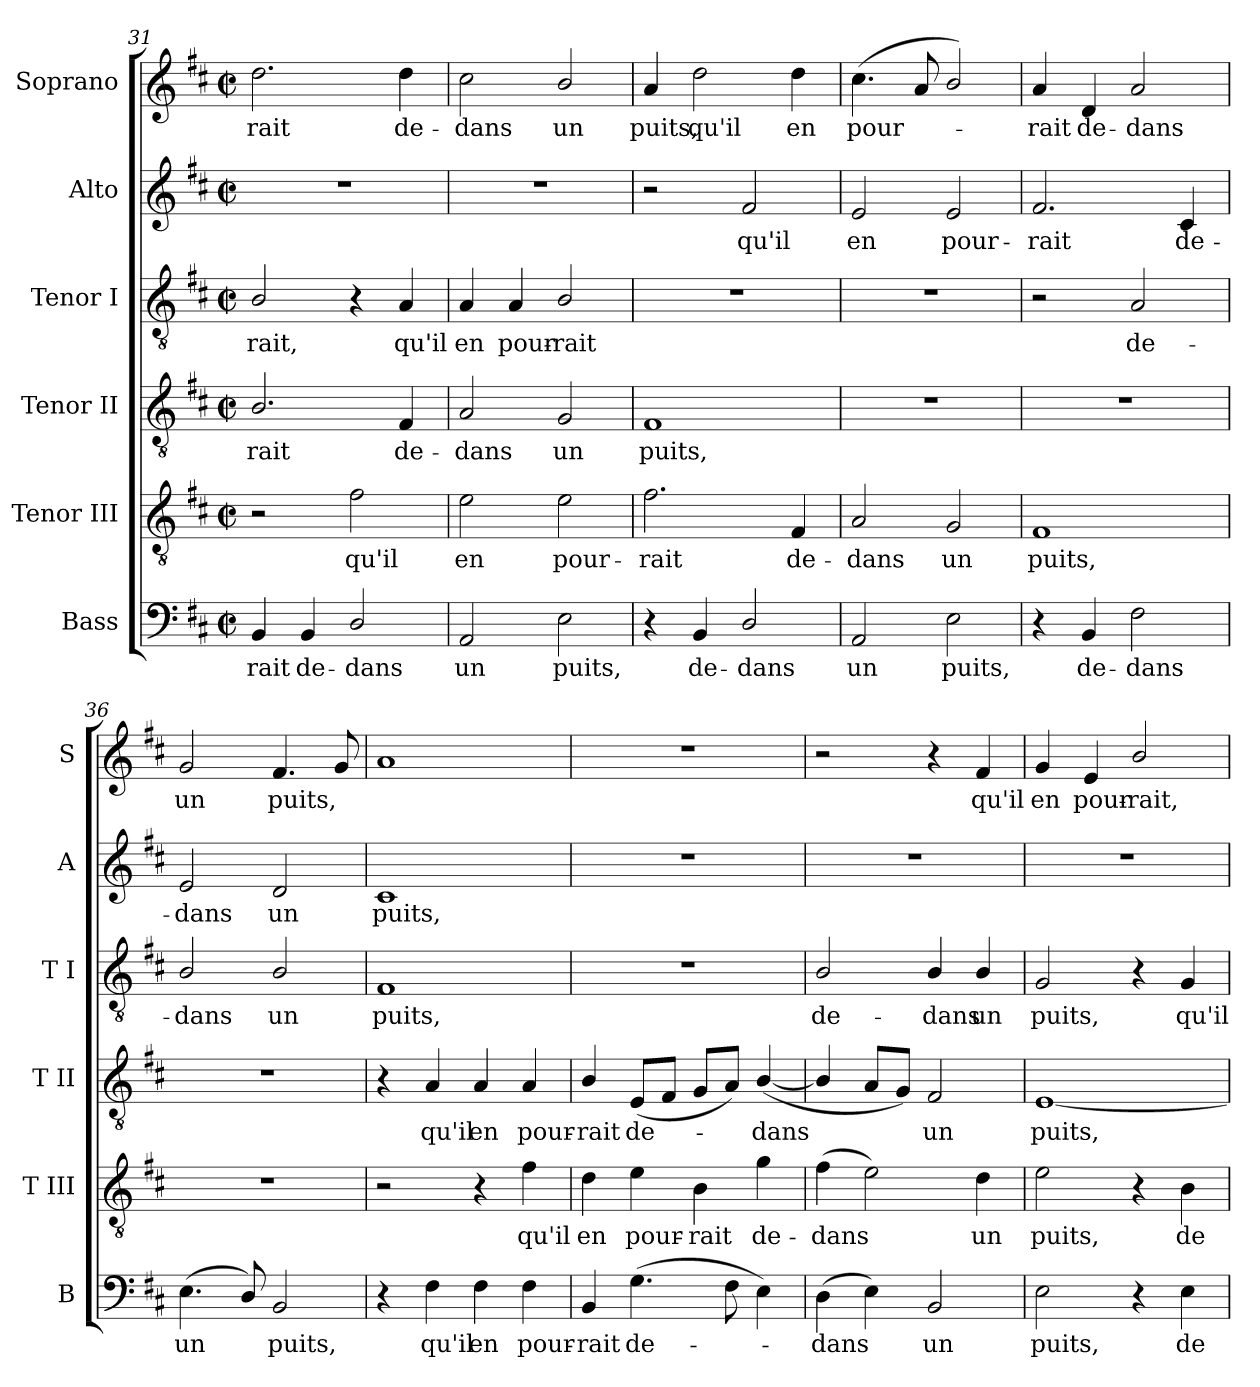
**kern	**text	**kern	**text	**kern	**text	**kern	**text	**kern	**text	**kern	**text
*part6	*part6	*part5	*part5	*part4	*part4	*part3	*part3	*part2	*part2	*part1	*part1
*staff6	*staff6	*staff5	*staff5	*staff4	*staff4	*staff3	*staff3	*staff2	*staff2	*staff1	*staff1
*I"Bass	*	*I"Tenor III	*	*I"Tenor II	*	*I"Tenor I	*	*I"Alto	*	*I"Soprano	*
*I'B	*	*I'T III	*	*I'T II	*	*I'T I	*	*I'A	*	*I'S	*
!!LO:PB:g=z
*clefF4	*	*clefGv2	*	*clefGv2	*	*clefGv2	*	*clefG2	*	*clefG2	*
*k[f#c#]	*	*k[f#c#]	*	*k[f#c#]	*	*k[f#c#]	*	*k[f#c#]	*	*k[f#c#]	*
*D:	*	*D:	*	*D:	*	*D:	*	*D:	*	*D:	*
*M2/2	*	*M2/2	*	*M2/2	*	*M2/2	*	*M2/2	*	*M2/2	*
*met(c|)	*	*met(c|)	*	*met(c|)	*	*met(c|)	*	*met(c|)	*	*met(c|)	*
=31	=31	=31	=31	=31	=31	=31	=31	=31	=31	=31	=31
!	!LO:LY:b	!	!	!	!LO:LY:b	!	!LO:LY:b	!	!	!	!LO:LY:b
4BB/	-rait	2r	.	2.B/	-rait	2B/	rait,	1r	.	2.dd\	-rait
!	!LO:LY:b	!	!	!	!	!	!	!	!	!	!
4BB/	de-	.	.	.	.	.	.	.	.	.	.
!	!LO:LY:b	!	!LO:LY:b	!	!	!	!	!	!	!	!
2D/	-dans	2f#\	qu'il	.	.	4r	.	.	.	.	.
!	!	!	!	!	!LO:LY:b	!	!LO:LY:b	!	!	!	!LO:LY:b
.	.	.	.	4F#/	de-	4A/	qu'il	.	.	4dd\	de-
=32	=32	=32	=32	=32	=32	=32	=32	=32	=32	=32	=32
!	!LO:LY:b	!	!LO:LY:b	!	!LO:LY:b	!	!LO:LY:b	!	!	!	!LO:LY:b
2AA/	un	2e\	en	2A/	-dans	4A/	en	1r	.	2cc#\	-dans
!	!	!	!	!	!	!	!LO:LY:b	!	!	!	!
.	.	.	.	.	.	4A/	pour-	.	.	.	.
!	!LO:LY:b	!	!LO:LY:b	!	!LO:LY:b	!	!LO:LY:b	!	!	!	!LO:LY:b
2E\	puits,	2e\	pour-	2G/	un	2B/	-rait	.	.	2b/	un
=33	=33	=33	=33	=33	=33	=33	=33	=33	=33	=33	=33
!	!	!	!LO:LY:b	!	!LO:LY:b	!	!	!	!	!	!LO:LY:b
4r	.	2.f#\	-rait	1F#	puits,	1r	.	2r	.	4a/	puits,
!	!LO:LY:b	!	!	!	!	!	!	!	!	!	!LO:LY:b
4BB/	de-	.	.	.	.	.	.	.	.	2dd\	qu'il
!	!LO:LY:b	!	!	!	!	!	!	!	!LO:LY:b	!	!
2D/	-dans	.	.	.	.	.	.	2f#/	qu'il	.	.
!	!	!	!LO:LY:b	!	!	!	!	!	!	!	!LO:LY:b
.	.	4F#/	de-	.	.	.	.	.	.	4dd\	en
=34	=34	=34	=34	=34	=34	=34	=34	=34	=34	=34	=34
!	!LO:LY:b	!	!LO:LY:b	!	!	!	!	!	!LO:LY:b	!	!LO:LY:b
2AA/	un	2A/	-dans	1r	.	1r	.	2e/	en	(<4.cc#\	pour-
.	.	.	.	.	.	.	.	.	.	8a/	.
!	!LO:LY:b	!	!LO:LY:b	!	!	!	!	!	!LO:LY:b	!	!
2E\	puits,	2G/	un	.	.	.	.	2e/	pour-	2b/)	.
=35	=35	=35	=35	=35	=35	=35	=35	=35	=35	=35	=35
!	!	!	!LO:LY:b	!	!	!	!	!	!LO:LY:b	!	!LO:LY:b
4r	.	1F#	puits,	1r	.	2r	.	2.f#/	-rait	4a/	-rait
!	!LO:LY:b	!	!	!	!	!	!	!	!	!	!LO:LY:b
4BB/	de-	.	.	.	.	.	.	.	.	4d/	de-
!	!LO:LY:b	!	!	!	!	!	!LO:LY:b	!	!	!	!LO:LY:b
2F#\	-dans	.	.	.	.	2A/	de-	.	.	2a/	-dans
!	!	!	!	!	!	!	!	!	!LO:LY:b	!	!
.	.	.	.	.	.	.	.	4c#/	de-	.	.
=36	=36	=36	=36	=36	=36	=36	=36	=36	=36	=36	=36
!	!LO:LY:b	!	!	!	!	!	!LO:LY:b	!	!LO:LY:b	!	!LO:LY:b
(<4.E\	un	1r	.	1r	.	2B/	-dans	2e/	-dans	2g/	un
8D/)	.	.	.	.	.	.	.	.	.	.	.
!	!LO:LY:b	!	!	!	!	!	!LO:LY:b	!	!LO:LY:b	!	!LO:LY:b
2BB/	puits,	.	.	.	.	2B/	un	2d/	un	4.f#/	puits,
.	.	.	.	.	.	.	.	.	.	8g/	.
!!LO:LB:g=z
=37	=37	=37	=37	=37	=37	=37	=37	=37	=37	=37	=37
!	!	!	!	!	!	!	!LO:LY:b	!	!LO:LY:b	!	!
4r	.	2r	.	4r	.	1F#	puits,	1c#	puits,	1a	.
!	!LO:LY:b	!	!	!	!LO:LY:b	!	!	!	!	!	!
4F#\	qu'il	.	.	4A/	qu'il	.	.	.	.	.	.
!	!LO:LY:b	!	!	!	!LO:LY:b	!	!	!	!	!	!
4F#\	en	4r	.	4A/	en	.	.	.	.	.	.
!	!LO:LY:b	!	!LO:LY:b	!	!LO:LY:b	!	!	!	!	!	!
4F#\	pour-	4f#\	qu'il	4A/	pour-	.	.	.	.	.	.
=38	=38	=38	=38	=38	=38	=38	=38	=38	=38	=38	=38
!	!LO:LY:b	!	!LO:LY:b	!	!LO:LY:b	!	!	!	!	!	!
4BB/	-rait	4d\	en	4B/	-rait	1r	.	1r	.	1r	.
!	!LO:LY:b	!	!LO:LY:b	!	!LO:LY:b	!	!	!	!	!	!
(>4.G\	de-	4e\	pour-	(<8E/L	de-	.	.	.	.	.	.
.	.	.	.	8F#/J	.	.	.	.	.	.	.
!	!	!	!LO:LY:b	!	!	!	!	!	!	!	!
.	.	4B\	-rait	8G/L	.	.	.	.	.	.	.
8F#\	.	.	.	8A/J)	.	.	.	.	.	.	.
!	!	!	!LO:LY:b	!	!LO:LY:b	!	!	!	!	!	!
4E\)	.	4g\	de-	(<[4B/	dans	.	.	.	.	.	.
=39	=39	=39	=39	=39	=39	=39	=39	=39	=39	=39	=39
!	!LO:LY:b	!	!LO:LY:b	!	!	!	!LO:LY:b	!	!	!	!
(>4D\	dans	(>4f#\	-dans	4B/]	.	2B/	de-	1r	.	2r	.
4E\)	.	2e\)	.	8A/L	.	.	.	.	.	.	.
.	.	.	.	8G/J)	.	.	.	.	.	.	.
!	!LO:LY:b	!	!	!	!LO:LY:b	!	!LO:LY:b	!	!	!	!
2BB/	un	.	.	2F#/	un	4B/	-dans	.	.	4r	.
!	!	!	!LO:LY:b	!	!	!	!LO:LY:b	!	!	!	!LO:LY:b
.	.	4d\	un	.	.	4B/	un	.	.	4f#/	qu'il
=40	=40	=40	=40	=40	=40	=40	=40	=40	=40	=40	=40
!	!LO:LY:b	!	!LO:LY:b	!	!LO:LY:b	!	!LO:LY:b	!	!	!	!LO:LY:b
2E\	puits,	2e\	puits,	[1E	puits,	2G/	puits,	1r	.	4g/	en
!	!	!	!	!	!	!	!	!	!	!	!LO:LY:b
.	.	.	.	.	.	.	.	.	.	4e/	pour-
!	!	!	!	!	!	!	!	!	!	!	!LO:LY:b
4r	.	4r	.	.	.	4r	.	.	.	2b/	-rait,
!	!LO:LY:b	!	!LO:LY:b	!	!	!	!LO:LY:b	!	!	!	!
4E\	de-	4B\	de-	.	.	4G/	qu'il	.	.	.	.
=	=	=	=	=	=	=	=	=	=	=	=
*-	*-	*-	*-	*-	*-	*-	*-	*-	*-	*-	*-
